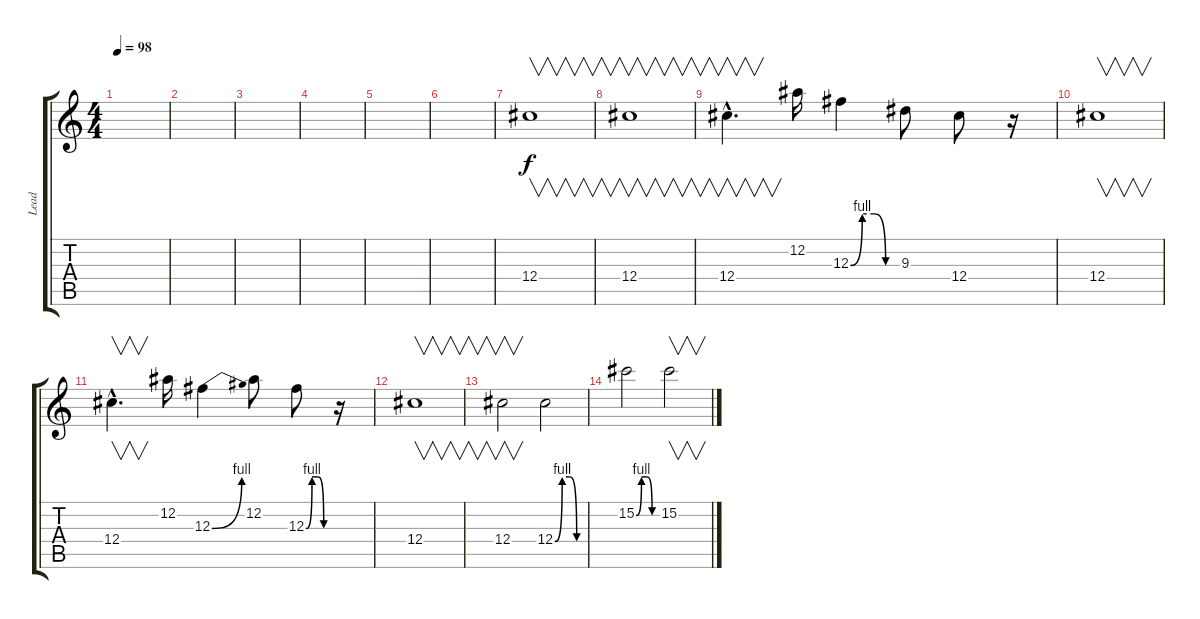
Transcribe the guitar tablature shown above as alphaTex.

\track ("Lead" "Lead") {instrument overdrivenguitar}
\staff {score tabs}
\tuning (Eb4 Bb3 Gb3 Db3 Ab2 Eb2) {hide}
\ts (4 4)
\tempo 98
\clef g2
\ks c
|
|
|
|
|
|
12.4.1{v} |
12.4.1{v} |
12.4{hac}.4{v d} 12.2.16 12.3{be (custom 0 0 15 4 30 4 45 0 60 0)}.4 9.3.8 12.4.8 r.16 |
12.4.1{v} |
12.4{hac}.4{v d} 12.2.16 12.3{be (bend 0 0 60 4)}.4 12.2.8 12.3{be (custom 0 0 15 4 30 4 45 0 60 0)}.8 r.16 |
12.4.1{v} |
12.4.2{v} 12.4{be (custom 0 0 15 4 30 4 45 0 60 0)}.2 |
15.2{be (custom 0 0 15 4 30 4 45 0 60 0)}.2 15.2.2{v}
